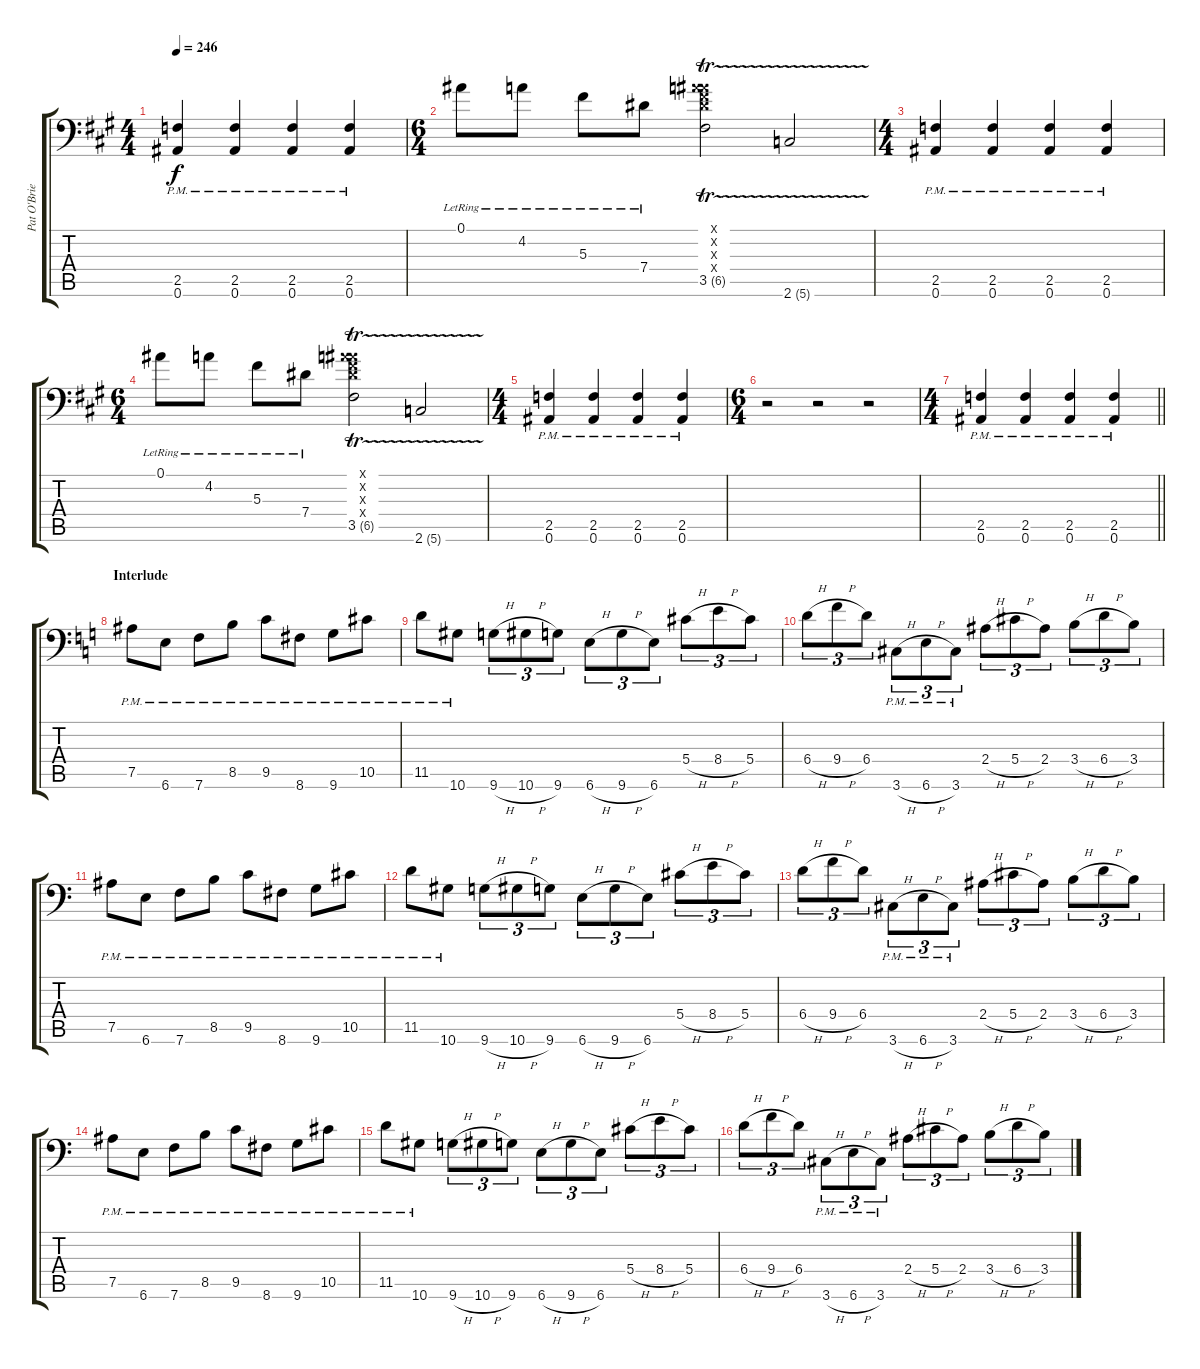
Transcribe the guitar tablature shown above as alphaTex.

\track ("Pat O'Brien" "Pat O'Brie") {instrument distortionguitar}
\staff {score tabs}
\tuning (Bb3 F3 Db3 Ab2 Eb2 Bb1) {hide}
\ts (4 4)
\tempo 246
\clef f4
\ks f#minor
(2.5{pm} 0.6{pm}).4{dy f} (2.5{pm} 0.6{pm}).4 (2.5{pm} 0.6{pm}).4 (2.5{pm} 0.6{pm}).4 |
\ts (6 4)
0.1{lr}.8 4.2{lr}.8 5.3{lr}.8 7.4{lr}.8 (0.1{x} 4.2{x} 5.3{x} 7.4{x} 3.5{tr (6 16)}).2 2.6{tr (5 16)}.2 |
\ts (4 4)
(2.5{pm} 0.6{pm}).4 (2.5{pm} 0.6{pm}).4 (2.5{pm} 0.6{pm}).4 (2.5{pm} 0.6{pm}).4 |
\ts (6 4)
0.1{lr}.8 4.2{lr}.8 5.3{lr}.8 7.4{lr}.8 (0.1{x} 4.2{x} 5.3{x} 7.4{x} 3.5{tr (6 16)}).2 2.6{tr (5 16)}.2 |
\ts (4 4)
(2.5{pm} 0.6{pm}).4 (2.5{pm} 0.6{pm}).4 (2.5{pm} 0.6{pm}).4 (2.5{pm} 0.6{pm}).4 |
\ts (6 4)
r.2 r.2 r.2 |
\ts (4 4)
\barLineRight lightlight
(2.5{pm} 0.6{pm}).4 (2.5{pm} 0.6{pm}).4 (2.5{pm} 0.6{pm}).4 (2.5{pm} 0.6{pm}).4 |
\section ("" "Interlude")
\ks c
7.5{pm}.8 6.6{pm}.8 7.6{pm}.8 8.5{pm}.8 9.5{pm}.8 8.6{pm}.8 9.6{pm}.8 10.5{pm}.8 |
11.5{pm}.8 10.6{pm}.8 9.6{h}.8{tu (3 2)} 10.6{h}.8{tu (3 2)} 9.6.8{tu (3 2)} 6.6{h}.8{tu (3 2)} 9.6{h}.8{tu (3 2)} 6.6.8{tu (3 2)} 5.4{h}.8{tu (3 2)} 8.4{h}.8{tu (3 2)} 5.4.8{tu (3 2)} |
6.4{h}.8{tu (3 2)} 9.4{h}.8{tu (3 2)} 6.4.8{tu (3 2)} 3.6{h pm}.8{tu (3 2)} 6.6{h pm}.8{tu (3 2)} 3.6{pm}.8{tu (3 2)} 2.4{h}.8{tu (3 2)} 5.4{h}.8{tu (3 2)} 2.4.8{tu (3 2)} 3.4{h}.8{tu (3 2)} 6.4{h}.8{tu (3 2)} 3.4.8{tu (3 2)} |
7.5{pm}.8 6.6{pm}.8 7.6{pm}.8 8.5{pm}.8 9.5{pm}.8 8.6{pm}.8 9.6{pm}.8 10.5{pm}.8 |
11.5{pm}.8 10.6{pm}.8 9.6{h}.8{tu (3 2)} 10.6{h}.8{tu (3 2)} 9.6.8{tu (3 2)} 6.6{h}.8{tu (3 2)} 9.6{h}.8{tu (3 2)} 6.6.8{tu (3 2)} 5.4{h}.8{tu (3 2)} 8.4{h}.8{tu (3 2)} 5.4.8{tu (3 2)} |
6.4{h}.8{tu (3 2)} 9.4{h}.8{tu (3 2)} 6.4.8{tu (3 2)} 3.6{h pm}.8{tu (3 2)} 6.6{h pm}.8{tu (3 2)} 3.6{pm}.8{tu (3 2)} 2.4{h}.8{tu (3 2)} 5.4{h}.8{tu (3 2)} 2.4.8{tu (3 2)} 3.4{h}.8{tu (3 2)} 6.4{h}.8{tu (3 2)} 3.4.8{tu (3 2)} |
7.5{pm}.8 6.6{pm}.8 7.6{pm}.8 8.5{pm}.8 9.5{pm}.8 8.6{pm}.8 9.6{pm}.8 10.5{pm}.8 |
11.5{pm}.8 10.6{pm}.8 9.6{h}.8{tu (3 2)} 10.6{h}.8{tu (3 2)} 9.6.8{tu (3 2)} 6.6{h}.8{tu (3 2)} 9.6{h}.8{tu (3 2)} 6.6.8{tu (3 2)} 5.4{h}.8{tu (3 2)} 8.4{h}.8{tu (3 2)} 5.4.8{tu (3 2)} |
6.4{h}.8{tu (3 2)} 9.4{h}.8{tu (3 2)} 6.4.8{tu (3 2)} 3.6{h pm}.8{tu (3 2)} 6.6{h pm}.8{tu (3 2)} 3.6{pm}.8{tu (3 2)} 2.4{h}.8{tu (3 2)} 5.4{h}.8{tu (3 2)} 2.4.8{tu (3 2)} 3.4{h}.8{tu (3 2)} 6.4{h}.8{tu (3 2)} 3.4.8{tu (3 2)}
